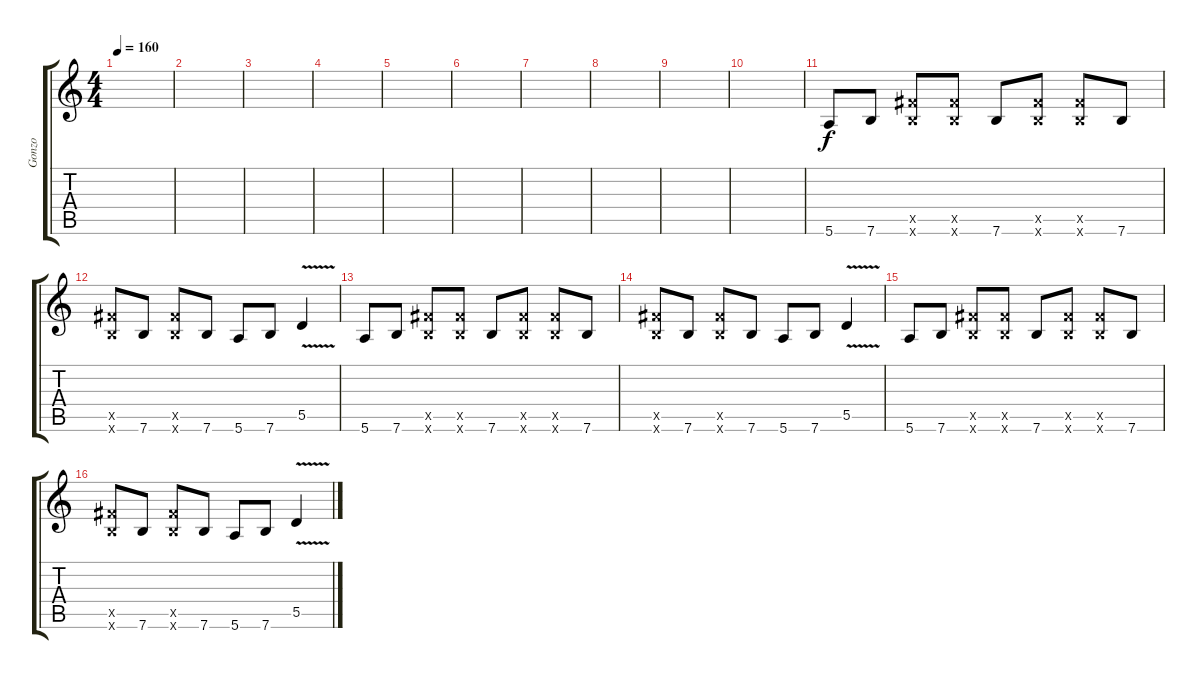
\track ("Gonzo" "Gonzo") {instrument distortionguitar}
\staff {score tabs}
\tuning (E4 B3 G3 D3 A2 E2) {hide}
\ts (4 4)
\tempo 160
\clef g2
\ks c
|
|
|
|
|
|
|
|
|
|
5.6.8{volume 9} 7.6.8 (9.5{x} 7.6{x}).8 (9.5{x} 7.6{x}).8 7.6.8 (9.5{x} 7.6{x}).8 (9.5{x} 7.6{x}).8 7.6.8 |
(9.5{x} 7.6{x}).8 7.6.8 (9.5{x} 7.6{x}).8 7.6.8 5.6.8 7.6.8 5.5{v}.4 |
5.6.8 7.6.8 (9.5{x} 7.6{x}).8 (9.5{x} 7.6{x}).8 7.6.8 (9.5{x} 7.6{x}).8 (9.5{x} 7.6{x}).8 7.6.8 |
(9.5{x} 7.6{x}).8 7.6.8 (9.5{x} 7.6{x}).8 7.6.8 5.6.8 7.6.8 5.5{v}.4 |
5.6.8{volume 11} 7.6.8 (9.5{x} 7.6{x}).8 (9.5{x} 7.6{x}).8 7.6.8 (9.5{x} 7.6{x}).8 (9.5{x} 7.6{x}).8 7.6.8 |
(9.5{x} 7.6{x}).8 7.6.8 (9.5{x} 7.6{x}).8 7.6.8 5.6.8 7.6.8 5.5{v}.4
